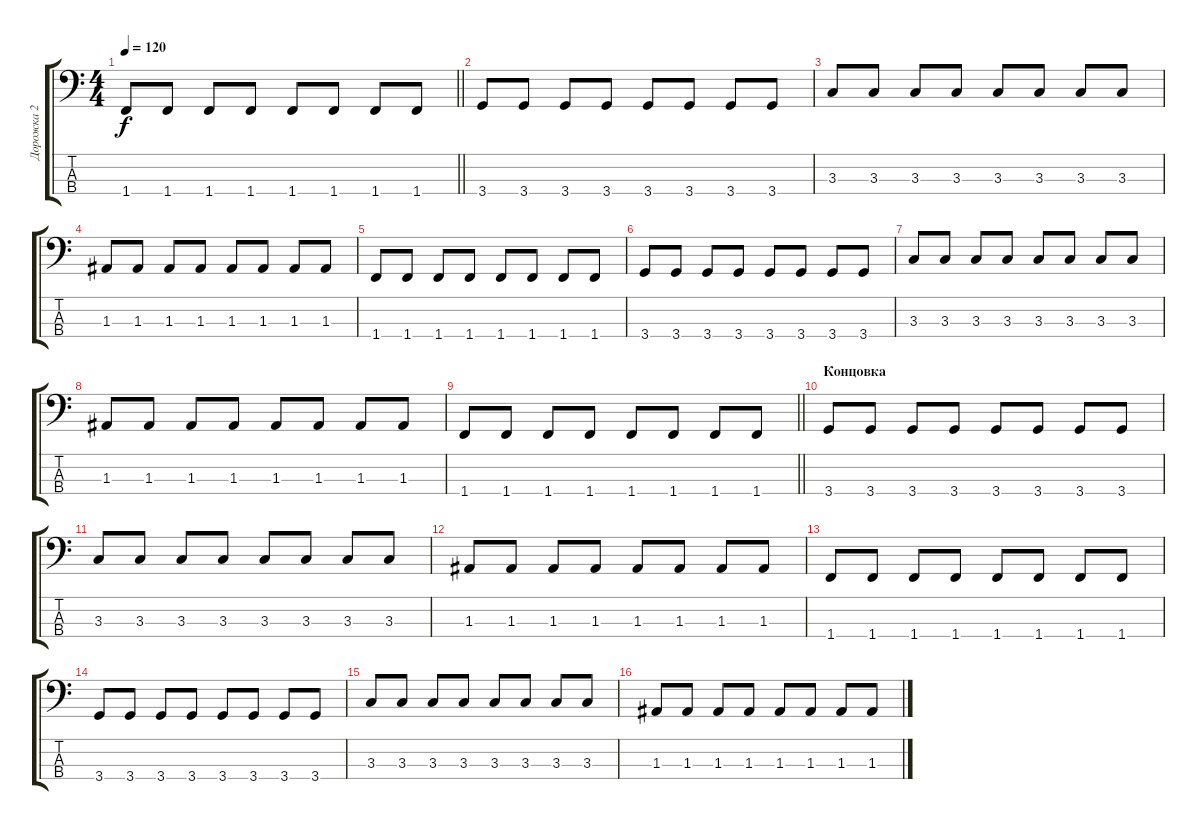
\track ("Дорожка 2" "Дорожка 2") {instrument electricbassfinger}
\staff {score tabs}
\tuning (G2 D2 A1 E1) {hide}
\ts (4 4)
\tempo 120
\clef f4
\barLineRight lightlight
\ks c
1.4.8{dy f} 1.4.8 1.4.8 1.4.8 1.4.8 1.4.8 1.4.8 1.4.8 |
3.4.8 3.4.8 3.4.8 3.4.8 3.4.8 3.4.8 3.4.8 3.4.8 |
3.3.8 3.3.8 3.3.8 3.3.8 3.3.8 3.3.8 3.3.8 3.3.8 |
1.3.8 1.3.8 1.3.8 1.3.8 1.3.8 1.3.8 1.3.8 1.3.8 |
1.4.8 1.4.8 1.4.8 1.4.8 1.4.8 1.4.8 1.4.8 1.4.8 |
3.4.8 3.4.8 3.4.8 3.4.8 3.4.8 3.4.8 3.4.8 3.4.8 |
3.3.8 3.3.8 3.3.8 3.3.8 3.3.8 3.3.8 3.3.8 3.3.8 |
1.3.8 1.3.8 1.3.8 1.3.8 1.3.8 1.3.8 1.3.8 1.3.8 |
\barLineRight lightlight
1.4.8 1.4.8 1.4.8 1.4.8 1.4.8 1.4.8 1.4.8 1.4.8 |
\section ("" "Концовка")
3.4.8 3.4.8 3.4.8 3.4.8 3.4.8 3.4.8 3.4.8 3.4.8 |
3.3.8 3.3.8 3.3.8 3.3.8 3.3.8 3.3.8 3.3.8 3.3.8 |
1.3.8 1.3.8 1.3.8 1.3.8 1.3.8 1.3.8 1.3.8 1.3.8 |
1.4.8 1.4.8 1.4.8 1.4.8 1.4.8 1.4.8 1.4.8 1.4.8 |
3.4.8 3.4.8 3.4.8 3.4.8 3.4.8 3.4.8 3.4.8 3.4.8 |
3.3.8 3.3.8 3.3.8 3.3.8 3.3.8 3.3.8 3.3.8 3.3.8 |
1.3.8 1.3.8 1.3.8 1.3.8 1.3.8 1.3.8 1.3.8 1.3.8
